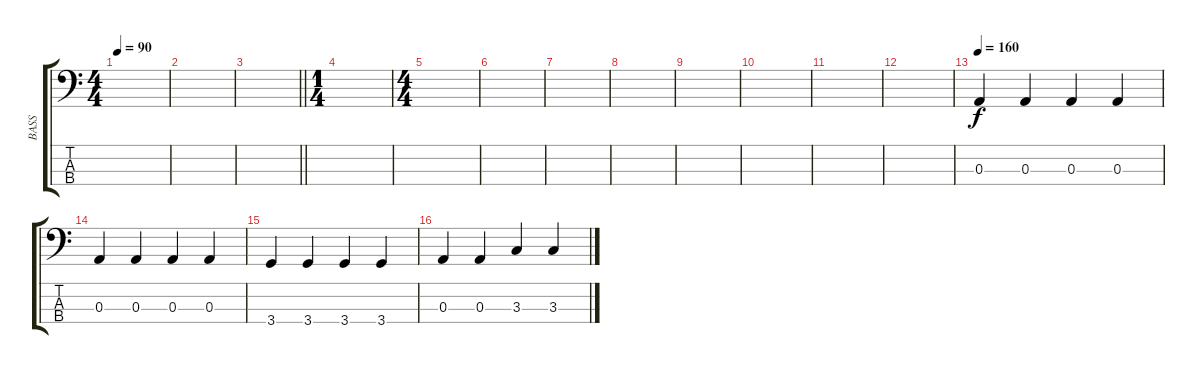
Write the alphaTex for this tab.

\track ("BASS" "BASS") {instrument electricbassfinger}
\staff {score tabs}
\tuning (G2 D2 A1 E1) {hide}
\ts (4 4)
\tempo 90
\clef f4
\ks c
|
|
\barLineRight lightlight
|
\ts (1 4)
|
\ts (4 4)
|
|
|
|
|
|
|
|
\tempo 160
0.3.4 0.3.4 0.3.4 0.3.4 |
0.3.4 0.3.4 0.3.4 0.3.4 |
3.4.4 3.4.4 3.4.4 3.4.4 |
0.3.4 0.3.4 3.3.4 3.3.4
